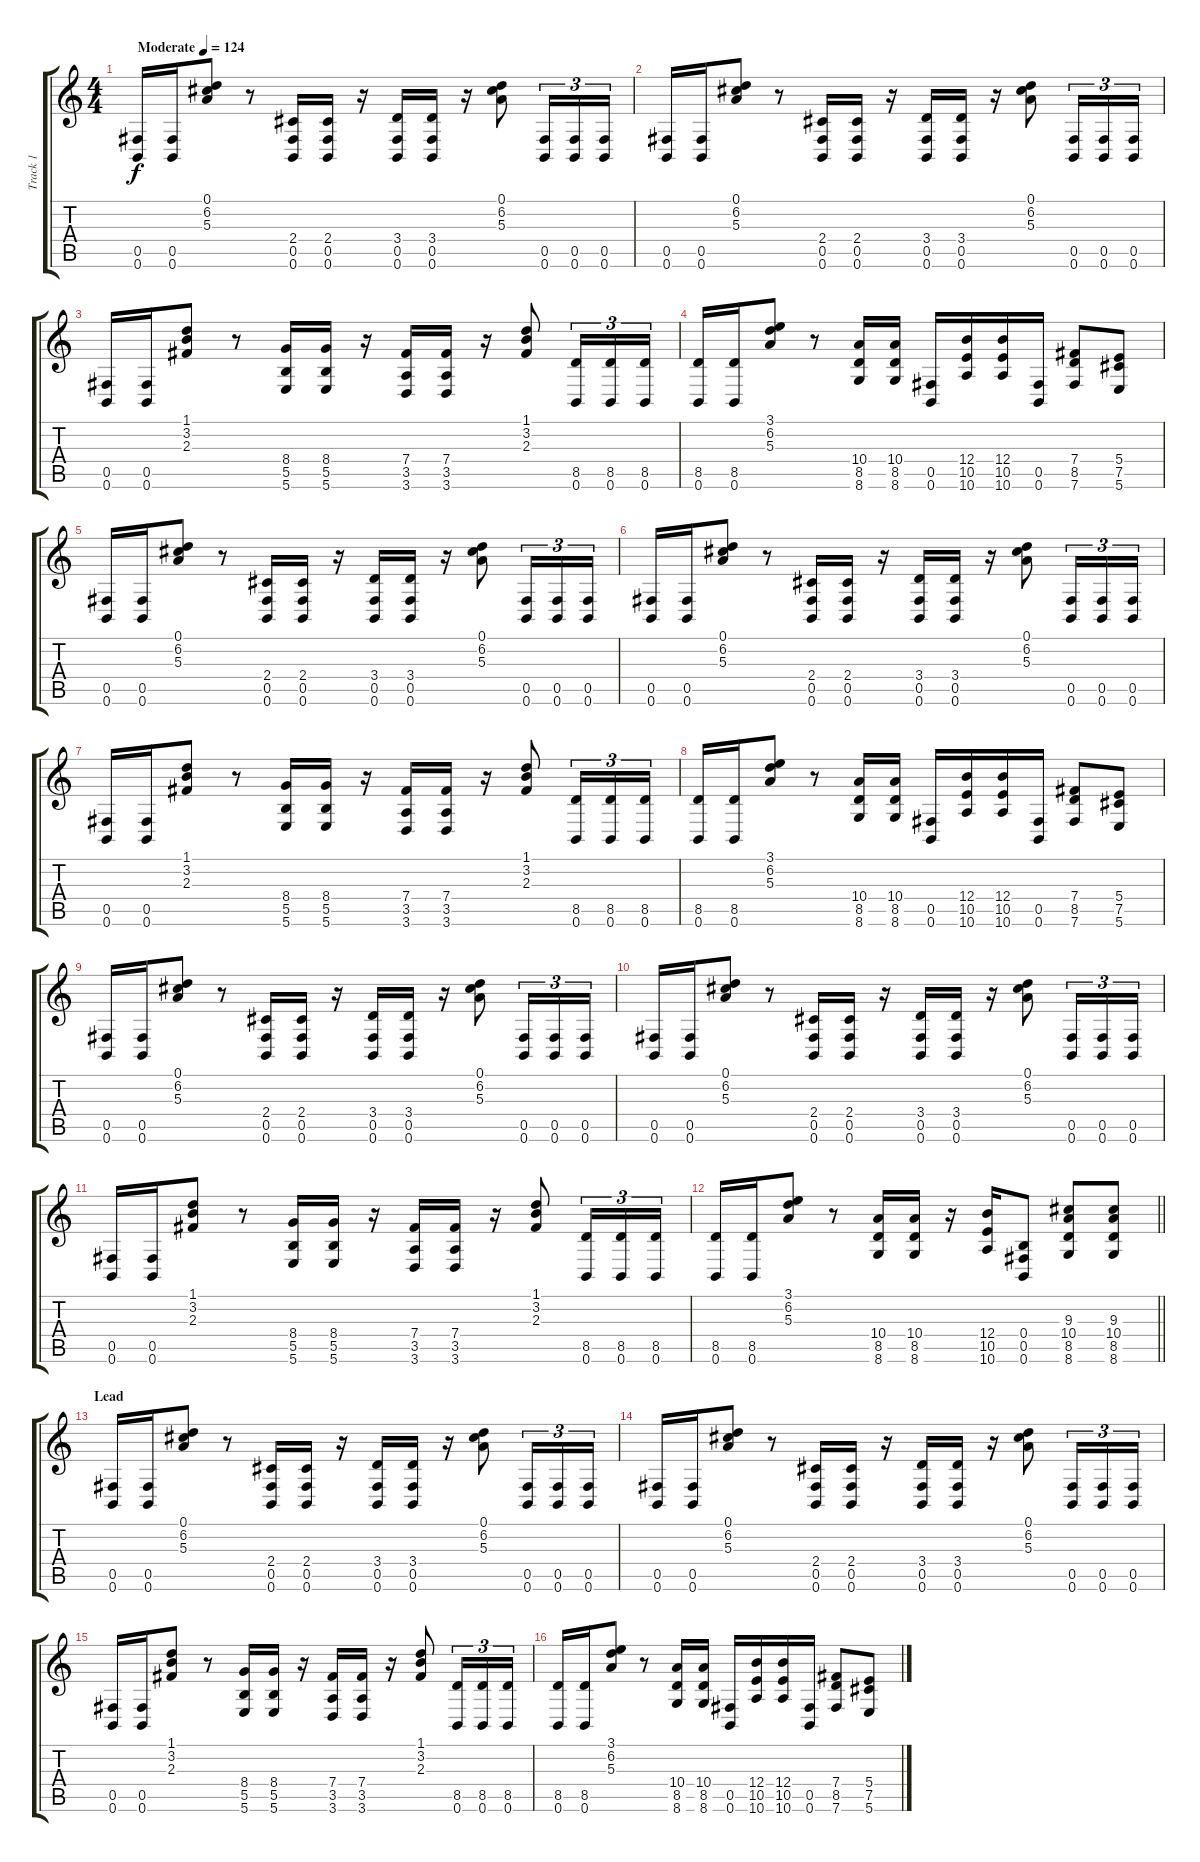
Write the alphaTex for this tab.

\track ("Track 1" "Track 1") {instrument distortionguitar}
\staff {score tabs}
\tuning (Db4 Ab3 E3 B2 Gb2 B1) {hide}
\ts (4 4)
\tempo (124 "Moderate")
\clef g2
\ks c
(0.5 0.6).16{dy f instrument distortionguitar} (0.5 0.6).16 (0.1 6.2 5.3).8 r.8 (2.4 0.5 0.6).16 (2.4 0.5 0.6).16 r.16 (3.4 0.5 0.6).16 (3.4 0.5 0.6).16 r.16 (0.1 6.2 5.3).8 (0.5 0.6).16{tu (3 2)} (0.5 0.6).16{tu (3 2)} (0.5 0.6).16{tu (3 2)} |
(0.5 0.6).16 (0.5 0.6).16 (0.1 6.2 5.3).8 r.8 (2.4 0.5 0.6).16 (2.4 0.5 0.6).16 r.16 (3.4 0.5 0.6).16 (3.4 0.5 0.6).16 r.16 (0.1 6.2 5.3).8 (0.5 0.6).16{tu (3 2)} (0.5 0.6).16{tu (3 2)} (0.5 0.6).16{tu (3 2)} |
(0.5 0.6).16 (0.5 0.6).16 (1.1 3.2 2.3).8 r.8 (8.4 5.5 5.6).16 (8.4 5.5 5.6).16 r.16 (7.4 3.5 3.6).16 (7.4 3.5 3.6).16 r.16 (1.1 3.2 2.3).8 (8.5 0.6).16{tu (3 2)} (8.5 0.6).16{tu (3 2)} (8.5 0.6).16{tu (3 2)} |
(8.5 0.6).16 (8.5 0.6).16 (3.1 6.2 5.3).8 r.8 (10.4 8.5 8.6).16 (10.4 8.5 8.6).16 (0.5 0.6).16 (12.4 10.5 10.6).16 (12.4 10.5 10.6).16 (0.5 0.6).16 (7.4 8.5 7.6).8 (5.4 7.5 5.6).8 |
(0.5 0.6).16 (0.5 0.6).16 (0.1 6.2 5.3).8 r.8 (2.4 0.5 0.6).16 (2.4 0.5 0.6).16 r.16 (3.4 0.5 0.6).16 (3.4 0.5 0.6).16 r.16 (0.1 6.2 5.3).8 (0.5 0.6).16{tu (3 2)} (0.5 0.6).16{tu (3 2)} (0.5 0.6).16{tu (3 2)} |
(0.5 0.6).16 (0.5 0.6).16 (0.1 6.2 5.3).8 r.8 (2.4 0.5 0.6).16 (2.4 0.5 0.6).16 r.16 (3.4 0.5 0.6).16 (3.4 0.5 0.6).16 r.16 (0.1 6.2 5.3).8 (0.5 0.6).16{tu (3 2)} (0.5 0.6).16{tu (3 2)} (0.5 0.6).16{tu (3 2)} |
(0.5 0.6).16 (0.5 0.6).16 (1.1 3.2 2.3).8 r.8 (8.4 5.5 5.6).16 (8.4 5.5 5.6).16 r.16 (7.4 3.5 3.6).16 (7.4 3.5 3.6).16 r.16 (1.1 3.2 2.3).8 (8.5 0.6).16{tu (3 2)} (8.5 0.6).16{tu (3 2)} (8.5 0.6).16{tu (3 2)} |
(8.5 0.6).16 (8.5 0.6).16 (3.1 6.2 5.3).8 r.8 (10.4 8.5 8.6).16 (10.4 8.5 8.6).16 (0.5 0.6).16 (12.4 10.5 10.6).16 (12.4 10.5 10.6).16 (0.5 0.6).16 (7.4 8.5 7.6).8 (5.4 7.5 5.6).8 |
(0.5 0.6).16 (0.5 0.6).16 (0.1 6.2 5.3).8 r.8 (2.4 0.5 0.6).16 (2.4 0.5 0.6).16 r.16 (3.4 0.5 0.6).16 (3.4 0.5 0.6).16 r.16 (0.1 6.2 5.3).8 (0.5 0.6).16{tu (3 2)} (0.5 0.6).16{tu (3 2)} (0.5 0.6).16{tu (3 2)} |
(0.5 0.6).16 (0.5 0.6).16 (0.1 6.2 5.3).8 r.8 (2.4 0.5 0.6).16 (2.4 0.5 0.6).16 r.16 (3.4 0.5 0.6).16 (3.4 0.5 0.6).16 r.16 (0.1 6.2 5.3).8 (0.5 0.6).16{tu (3 2)} (0.5 0.6).16{tu (3 2)} (0.5 0.6).16{tu (3 2)} |
(0.5 0.6).16 (0.5 0.6).16 (1.1 3.2 2.3).8 r.8 (8.4 5.5 5.6).16 (8.4 5.5 5.6).16 r.16 (7.4 3.5 3.6).16 (7.4 3.5 3.6).16 r.16 (1.1 3.2 2.3).8 (8.5 0.6).16{tu (3 2)} (8.5 0.6).16{tu (3 2)} (8.5 0.6).16{tu (3 2)} |
\barLineRight lightlight
(8.5 0.6).16 (8.5 0.6).16 (3.1 6.2 5.3).8 r.8 (10.4 8.5 8.6).16 (10.4 8.5 8.6).16 r.16 (12.4 10.5 10.6).16 (0.4 0.5 0.6).8 (9.3 10.4 8.5 8.6).8 (9.3 10.4 8.5 8.6).8 |
\section ("" "Lead")
(0.5 0.6).16 (0.5 0.6).16 (0.1 6.2 5.3).8 r.8 (2.4 0.5 0.6).16 (2.4 0.5 0.6).16 r.16 (3.4 0.5 0.6).16 (3.4 0.5 0.6).16 r.16 (0.1 6.2 5.3).8 (0.5 0.6).16{tu (3 2)} (0.5 0.6).16{tu (3 2)} (0.5 0.6).16{tu (3 2)} |
(0.5 0.6).16 (0.5 0.6).16 (0.1 6.2 5.3).8 r.8 (2.4 0.5 0.6).16 (2.4 0.5 0.6).16 r.16 (3.4 0.5 0.6).16 (3.4 0.5 0.6).16 r.16 (0.1 6.2 5.3).8 (0.5 0.6).16{tu (3 2)} (0.5 0.6).16{tu (3 2)} (0.5 0.6).16{tu (3 2)} |
(0.5 0.6).16 (0.5 0.6).16 (1.1 3.2 2.3).8 r.8 (8.4 5.5 5.6).16 (8.4 5.5 5.6).16 r.16 (7.4 3.5 3.6).16 (7.4 3.5 3.6).16 r.16 (1.1 3.2 2.3).8 (8.5 0.6).16{tu (3 2)} (8.5 0.6).16{tu (3 2)} (8.5 0.6).16{tu (3 2)} |
(8.5 0.6).16 (8.5 0.6).16 (3.1 6.2 5.3).8 r.8 (10.4 8.5 8.6).16 (10.4 8.5 8.6).16 (0.5 0.6).16 (12.4 10.5 10.6).16 (12.4 10.5 10.6).16 (0.5 0.6).16 (7.4 8.5 7.6).8 (5.4 7.5 5.6).8
